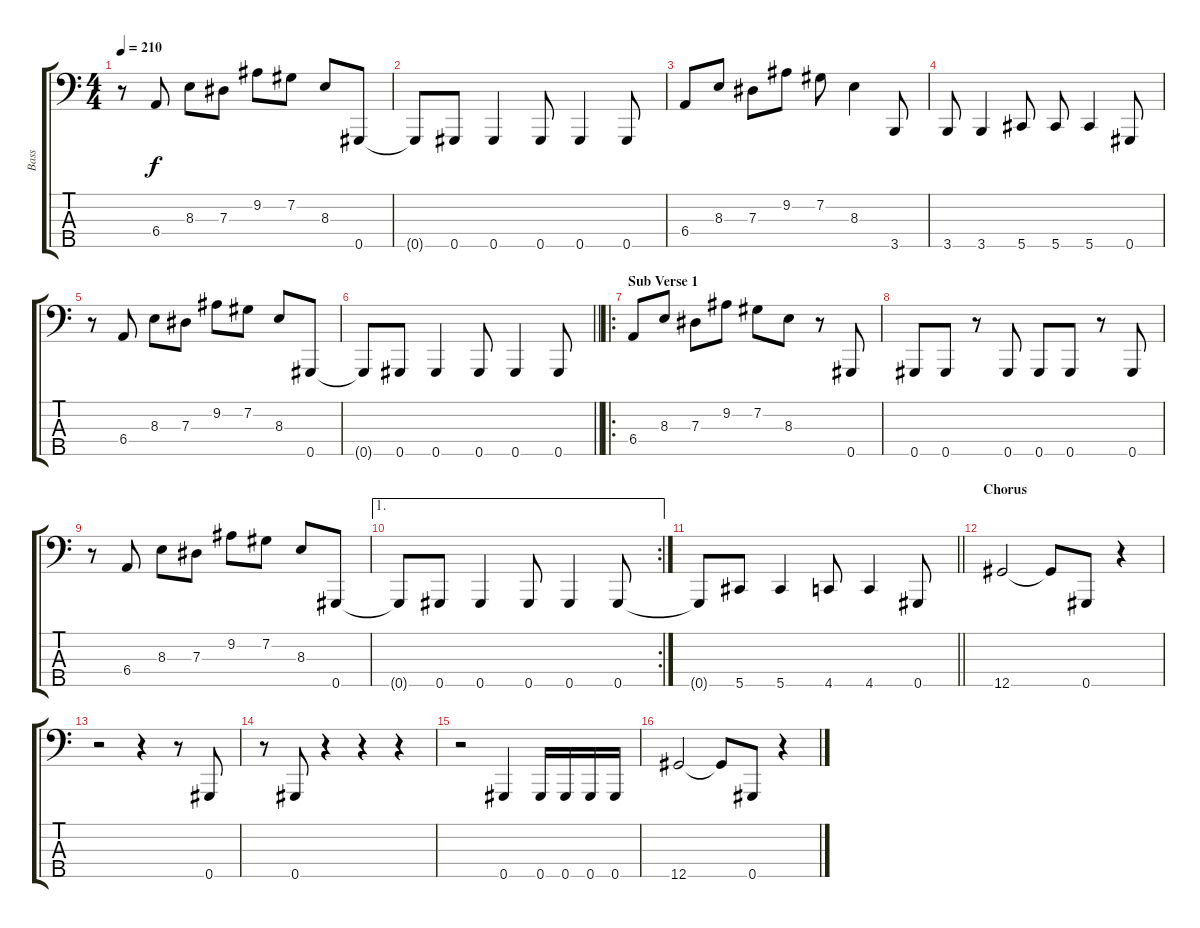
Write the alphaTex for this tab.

\track ("Bass" "Bass") {instrument slapbass2}
\staff {score tabs}
\tuning (Gb2 Db2 Ab1 Eb1 Ab0) {hide}
\ts (4 4)
\tempo 210
\clef f4
\ks c
r.8{dy f} 6.4.8 8.3.8 7.3.8 9.2.8 7.2.8 8.3.8 0.5.8 |
0.5{t}.8 0.5.8 0.5.4 0.5.8 0.5.4 0.5.8 |
6.4.8 8.3.8 7.3.8 9.2.8 7.2.8 8.3.4 3.5.8 |
3.5.8 3.5.4 5.5.8 5.5.8 5.5.4 0.5.8 |
r.8 6.4.8 8.3.8 7.3.8 9.2.8 7.2.8 8.3.8 0.5.8 |
\barLineRight lightlight
0.5{t}.8 0.5.8 0.5.4 0.5.8 0.5.4 0.5.8 |
\ro
\section ("" "Sub Verse 1")
6.4.8 8.3.8 7.3.8 9.2.8 7.2.8 8.3.8 r.8 0.5.8 |
0.5.8 0.5.8 r.8 0.5.8 0.5.8 0.5.8 r.8 0.5.8 |
r.8 6.4.8 8.3.8 7.3.8 9.2.8 7.2.8 8.3.8 0.5.8 |
\ae 1
\rc 2
0.5{t}.8 0.5.8 0.5.4 0.5.8 0.5.4 0.5.8 |
\barLineRight lightlight
0.5{t}.8 5.5.8 5.5.4 4.5.8 4.5.4 0.5.8 |
\section ("" "Chorus")
12.5.2 12.5{t}.8 0.5.8 r.4 |
r.2 r.4 r.8 0.5.8 |
r.8 0.5.8 r.4 r.4 r.4 |
r.2 0.5.4 0.5.16 0.5.16 0.5.16 0.5.16 |
12.5.2 12.5{t}.8 0.5.8 r.4
